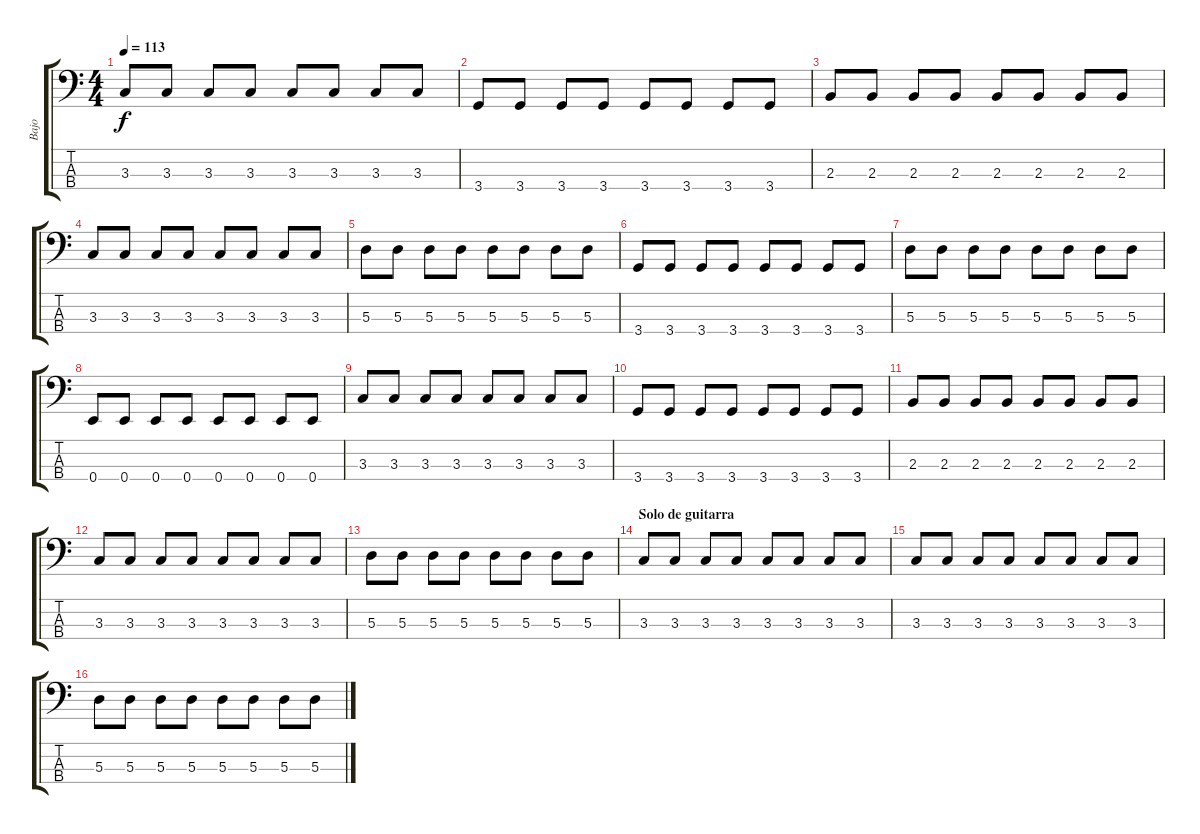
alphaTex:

\track ("Bajo" "Bajo") {instrument electricbasspick}
\staff {score tabs}
\tuning (G2 D2 A1 E1) {hide}
\ts (4 4)
\tempo 113
\clef f4
\ks c
3.3.8{dy f} 3.3.8 3.3.8 3.3.8 3.3.8 3.3.8 3.3.8 3.3.8 |
3.4.8 3.4.8 3.4.8 3.4.8 3.4.8 3.4.8 3.4.8 3.4.8 |
2.3.8 2.3.8 2.3.8 2.3.8 2.3.8 2.3.8 2.3.8 2.3.8 |
3.3.8 3.3.8 3.3.8 3.3.8 3.3.8 3.3.8 3.3.8 3.3.8 |
5.3.8 5.3.8 5.3.8 5.3.8 5.3.8 5.3.8 5.3.8 5.3.8 |
3.4.8 3.4.8 3.4.8 3.4.8 3.4.8 3.4.8 3.4.8 3.4.8 |
5.3.8 5.3.8 5.3.8 5.3.8 5.3.8 5.3.8 5.3.8 5.3.8 |
0.4.8 0.4.8 0.4.8 0.4.8 0.4.8 0.4.8 0.4.8 0.4.8 |
3.3.8 3.3.8 3.3.8 3.3.8 3.3.8 3.3.8 3.3.8 3.3.8 |
3.4.8 3.4.8 3.4.8 3.4.8 3.4.8 3.4.8 3.4.8 3.4.8 |
2.3.8 2.3.8 2.3.8 2.3.8 2.3.8 2.3.8 2.3.8 2.3.8 |
3.3.8 3.3.8 3.3.8 3.3.8 3.3.8 3.3.8 3.3.8 3.3.8 |
5.3.8 5.3.8 5.3.8 5.3.8 5.3.8 5.3.8 5.3.8 5.3.8 |
\section ("" "Solo de guitarra")
3.3.8 3.3.8 3.3.8 3.3.8 3.3.8 3.3.8 3.3.8 3.3.8 |
3.3.8 3.3.8 3.3.8 3.3.8 3.3.8 3.3.8 3.3.8 3.3.8 |
5.3.8 5.3.8 5.3.8 5.3.8 5.3.8 5.3.8 5.3.8 5.3.8
